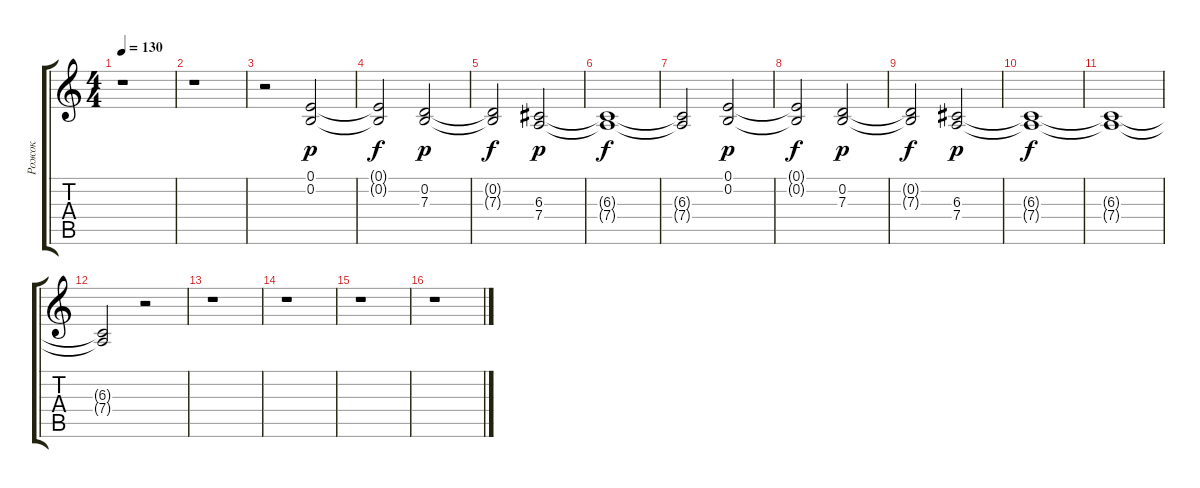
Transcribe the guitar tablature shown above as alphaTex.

\track ("Рожок" "Рожок") {instrument frenchhorn}
\staff {score tabs}
\tuning (E4 B3 G3 D3 A2 E2) {hide}
\ts (4 4)
\tempo 130
\clef g2
\ks c
r.1{dy f} |
r.1 |
r.2 (0.1 0.2).2{dy p} |
(0.1{t} 0.2{t}).2{dy f} (0.2 7.3).2{dy p} |
(0.2{t} 7.3{t}).2{dy f} (6.3 7.4).2{dy p} |
(6.3{t} 7.4{t}).1{dy f} |
(6.3{t} 7.4{t}).2 (0.1 0.2).2{dy p} |
(0.1{t} 0.2{t}).2{dy f} (0.2 7.3).2{dy p} |
(0.2{t} 7.3{t}).2{dy f} (6.3 7.4).2{dy p} |
(6.3{t} 7.4{t}).1{dy f} |
(6.3{t} 7.4{t}).1 |
(6.3{t} 7.4{t}).2 r.2 |
r.1 |
r.1 |
r.1 |
r.1
